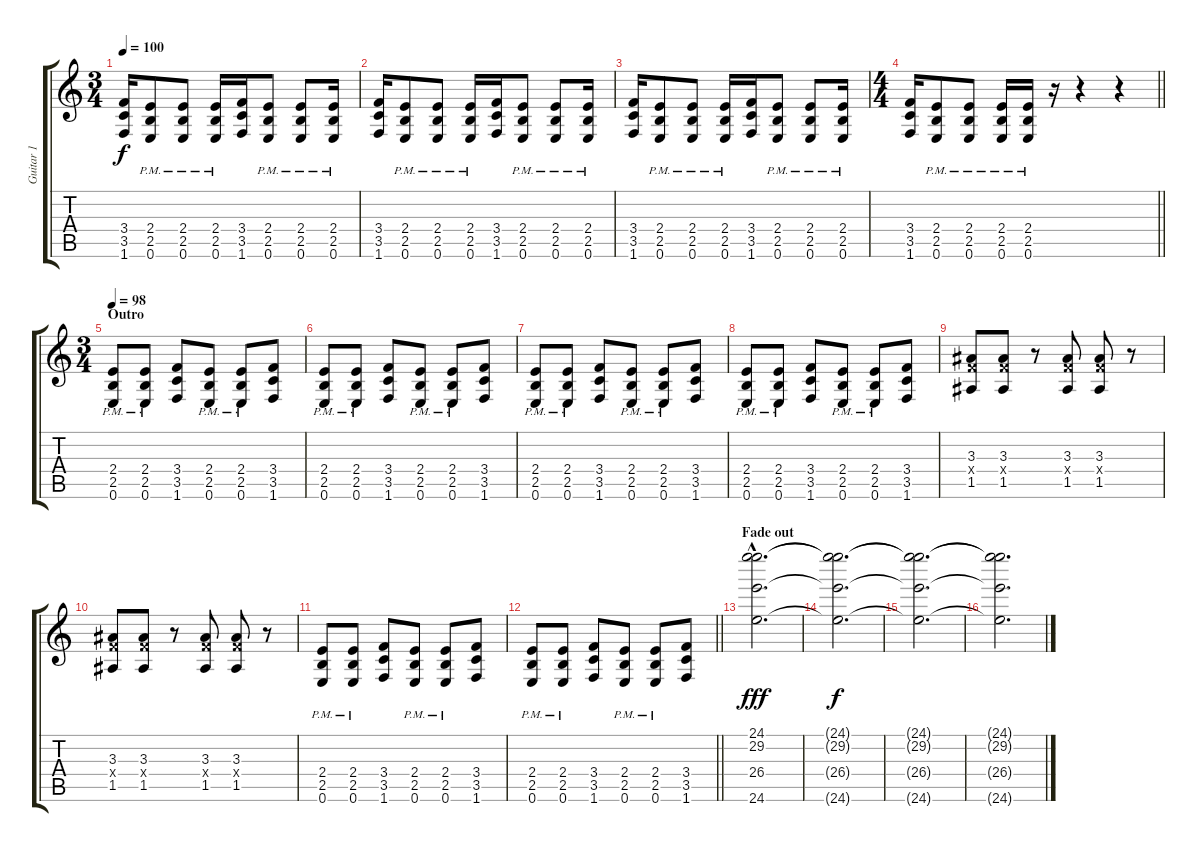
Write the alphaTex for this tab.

\track ("Guitar 1" "Guitar 1") {instrument electricguitarclean}
\staff {score tabs}
\tuning (E4 B3 G3 D3 A2 E2) {hide}
\ts (3 4)
\tempo 100
\clef g2
\ks c
(3.4 3.5 1.6).16{dy f} (2.4{pm} 2.5{pm} 0.6{pm}).8 (2.4{pm} 2.5{pm} 0.6{pm}).8 (2.4{pm} 2.5{pm} 0.6{pm}).16 (3.4 3.5 1.6).16 (2.4{pm} 2.5{pm} 0.6{pm}).8 (2.4{pm} 2.5{pm} 0.6{pm}).8 (2.4{pm} 2.5{pm} 0.6{pm}).16 |
(3.4 3.5 1.6).16 (2.4{pm} 2.5{pm} 0.6{pm}).8 (2.4{pm} 2.5{pm} 0.6{pm}).8 (2.4{pm} 2.5{pm} 0.6{pm}).16 (3.4 3.5 1.6).16 (2.4{pm} 2.5{pm} 0.6{pm}).8 (2.4{pm} 2.5{pm} 0.6{pm}).8 (2.4{pm} 2.5{pm} 0.6{pm}).16 |
(3.4 3.5 1.6).16 (2.4{pm} 2.5{pm} 0.6{pm}).8 (2.4{pm} 2.5{pm} 0.6{pm}).8 (2.4{pm} 2.5{pm} 0.6{pm}).16 (3.4 3.5 1.6).16 (2.4{pm} 2.5{pm} 0.6{pm}).8 (2.4{pm} 2.5{pm} 0.6{pm}).8 (2.4{pm} 2.5{pm} 0.6{pm}).16 |
\ts (4 4)
\barLineRight lightlight
(3.4 3.5 1.6).16 (2.4{pm} 2.5{pm} 0.6{pm}).8 (2.4{pm} 2.5{pm} 0.6{pm}).8 (2.4{pm} 2.5{pm} 0.6{pm}).16 (2.4{pm} 2.5{pm} 0.6{pm}).16 r.16 r.4 r.4 |
\ts (3 4)
\section ("" "Outro")
\tempo 98
(2.4{pm} 2.5{pm} 0.6{pm}).8 (2.4{pm} 2.5{pm} 0.6{pm}).8 (3.4 3.5 1.6).8 (2.4{pm} 2.5{pm} 0.6{pm}).8 (2.4{pm} 2.5{pm} 0.6{pm}).8 (3.4 3.5 1.6).8 |
(2.4{pm} 2.5{pm} 0.6{pm}).8 (2.4{pm} 2.5{pm} 0.6{pm}).8 (3.4 3.5 1.6).8 (2.4{pm} 2.5{pm} 0.6{pm}).8 (2.4{pm} 2.5{pm} 0.6{pm}).8 (3.4 3.5 1.6).8 |
(2.4{pm} 2.5{pm} 0.6{pm}).8 (2.4{pm} 2.5{pm} 0.6{pm}).8 (3.4 3.5 1.6).8 (2.4{pm} 2.5{pm} 0.6{pm}).8 (2.4{pm} 2.5{pm} 0.6{pm}).8 (3.4 3.5 1.6).8 |
(2.4{pm} 2.5{pm} 0.6{pm}).8 (2.4{pm} 2.5{pm} 0.6{pm}).8 (3.4 3.5 1.6).8 (2.4{pm} 2.5{pm} 0.6{pm}).8 (2.4{pm} 2.5{pm} 0.6{pm}).8 (3.4 3.5 1.6).8 |
(3.3 3.4{x} 1.5).8 (3.3 3.4{x} 1.5).8 r.8 (3.3 3.4{x} 1.5).8 (3.3 3.4{x} 1.5).8 r.8 |
(3.3 3.4{x} 1.5).8 (3.3 3.4{x} 1.5).8 r.8 (3.3 3.4{x} 1.5).8 (3.3 3.4{x} 1.5).8 r.8 |
(2.4{pm} 2.5{pm} 0.6{pm}).8 (2.4{pm} 2.5{pm} 0.6{pm}).8 (3.4 3.5 1.6).8 (2.4{pm} 2.5{pm} 0.6{pm}).8 (2.4{pm} 2.5{pm} 0.6{pm}).8 (3.4 3.5 1.6).8 |
\barLineRight lightlight
(2.4{pm} 2.5{pm} 0.6{pm}).8 (2.4{pm} 2.5{pm} 0.6{pm}).8 (3.4 3.5 1.6).8 (2.4{pm} 2.5{pm} 0.6{pm}).8 (2.4{pm} 2.5{pm} 0.6{pm}).8 (3.4 3.5 1.6).8 |
\section ("" "Fade out")
(24.1{hac} 29.2 26.4 24.6).2{d dy fff} |
(24.1{t} 29.2{t} 26.4{t} 24.6{t}).2{d dy f} |
(24.1{t} 29.2{t} 26.4{t} 24.6{t}).2{d} |
(24.1{t} 29.2{t} 26.4{t} 24.6{t}).2{d}
